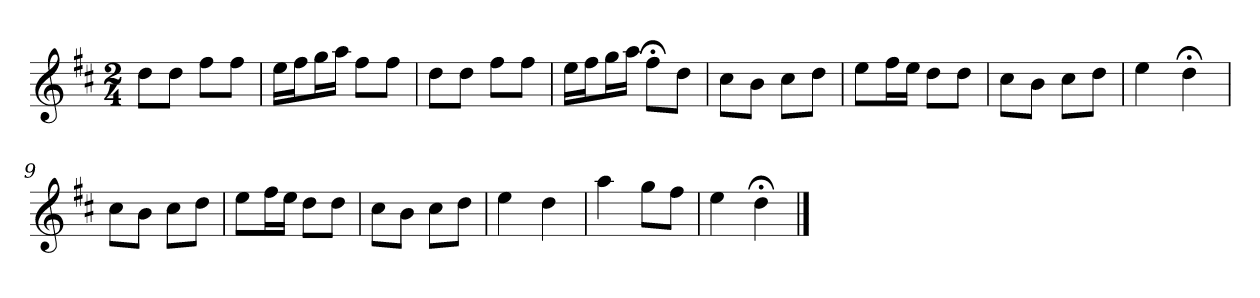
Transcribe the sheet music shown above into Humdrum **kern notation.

**kern
*part1
*staff1
*k[f#c#]
*D:
*M2/4
*MM120
=1
8ddL
8ddJ
8ff#L
8ff#J
=2
16eeLL
16ff#J
16ggL
16aaJJ
8ff#L
8ff#J
=3
8ddL
8ddJ
8ff#L
8ff#J
=4
16eeLL
16ff#J
16ggL
16aaJJ
8ff#;<L
8ddJ
=5
8cc#L
8bJ
8cc#L
8ddJ
=6
8eeL
16ff#L
16eeJJ
8ddL
8ddJ
=7
8cc#L
8bJ
8cc#L
8ddJ
=8
4ee
4dd;<
=9
8cc#L
8bJ
8cc#L
8ddJ
=10
8eeL
16ff#L
16eeJJ
8ddL
8ddJ
=11
8cc#L
8bJ
8cc#L
8ddJ
=12
4ee
4dd
=13
4aa
8ggL
8ff#J
=14
4ee
4dd;<
==
*-
